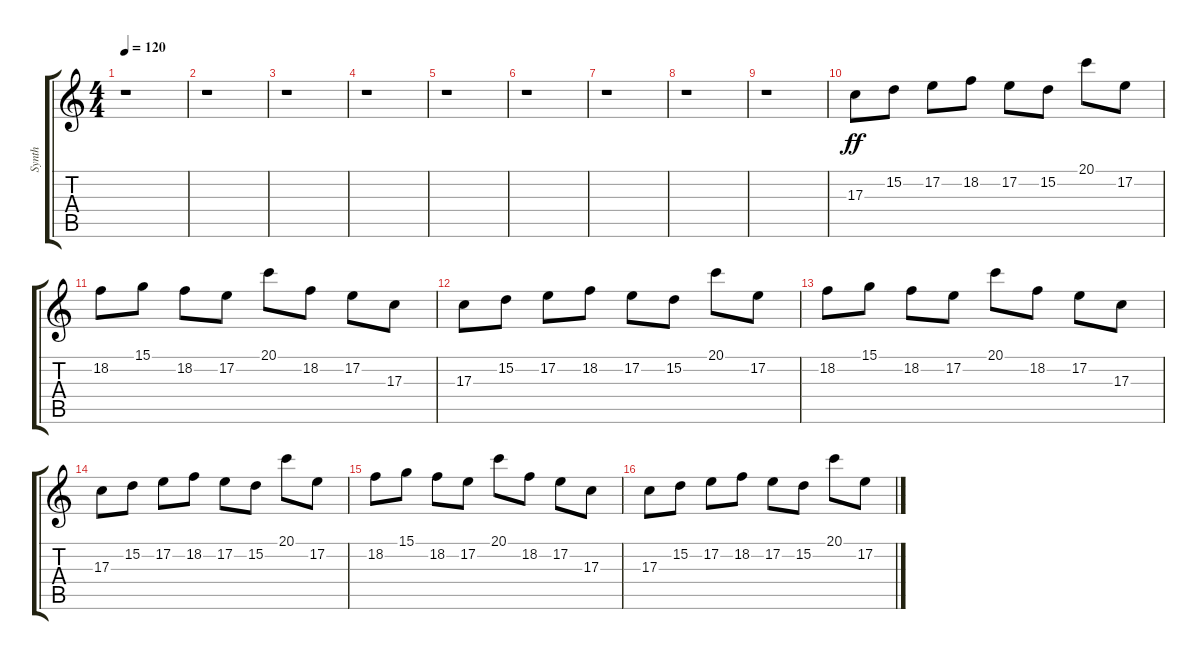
\track ("Synth" "Synth") {instrument stringensemble1}
\staff {score tabs}
\tuning (E4 B3 G3 D3 A2 E2) {hide}
\ts (4 4)
\tempo 120
\clef g2
\ks c
r.1{dy ff instrument stringensemble1} |
r.1 |
r.1 |
r.1 |
r.1 |
r.1 |
r.1 |
r.1 |
r.1 |
17.3.8 15.2.8 17.2.8 18.2.8 17.2.8 15.2.8 20.1.8 17.2.8 |
18.2.8 15.1.8 18.2.8 17.2.8 20.1.8 18.2.8 17.2.8 17.3.8 |
17.3.8 15.2.8 17.2.8 18.2.8 17.2.8 15.2.8 20.1.8 17.2.8 |
18.2.8 15.1.8 18.2.8 17.2.8 20.1.8 18.2.8 17.2.8 17.3.8 |
17.3.8 15.2.8 17.2.8 18.2.8 17.2.8 15.2.8 20.1.8 17.2.8 |
18.2.8 15.1.8 18.2.8 17.2.8 20.1.8 18.2.8 17.2.8 17.3.8 |
17.3.8 15.2.8 17.2.8 18.2.8 17.2.8 15.2.8 20.1.8 17.2.8
